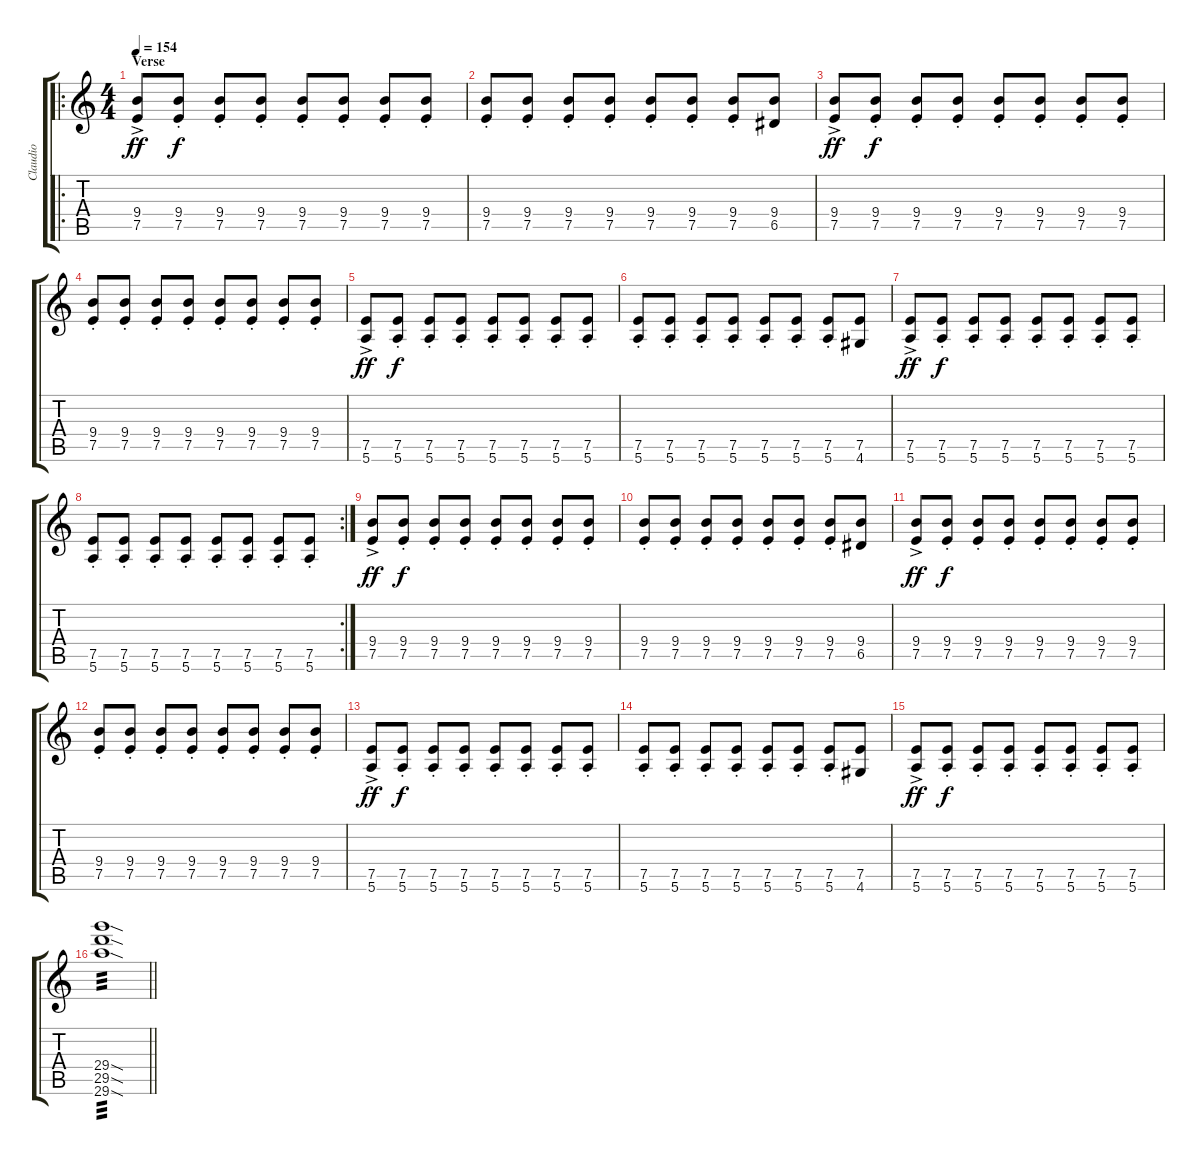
\track ("Claudio" "Claudio") {instrument distortionguitar}
\staff {score tabs}
\tuning (E4 B3 G3 D3 A2 E2) {hide}
\ro
\ts (4 4)
\section ("" "Verse")
\tempo 154
\clef g2
\ks c
(9.4{ac} 7.5{ac}).8{dy ff} (9.4{st} 7.5{st}).8{dy f} (9.4{st} 7.5{st}).8 (9.4{st} 7.5{st}).8 (9.4{st} 7.5{st}).8 (9.4{st} 7.5{st}).8 (9.4{st} 7.5{st}).8 (9.4{st} 7.5{st}).8 |
(9.4{st} 7.5{st}).8 (9.4{st} 7.5{st}).8 (9.4{st} 7.5{st}).8 (9.4{st} 7.5{st}).8 (9.4{st} 7.5{st}).8 (9.4{st} 7.5{st}).8 (9.4{st} 7.5{st}).8 (9.4 6.5).8 |
(9.4{ac} 7.5{ac}).8{dy ff} (9.4{st} 7.5{st}).8{dy f} (9.4{st} 7.5{st}).8 (9.4{st} 7.5{st}).8 (9.4{st} 7.5{st}).8 (9.4{st} 7.5{st}).8 (9.4{st} 7.5{st}).8 (9.4{st} 7.5{st}).8 |
(9.4{st} 7.5{st}).8 (9.4{st} 7.5{st}).8 (9.4{st} 7.5{st}).8 (9.4{st} 7.5{st}).8 (9.4{st} 7.5{st}).8 (9.4{st} 7.5{st}).8 (9.4{st} 7.5{st}).8 (9.4{st} 7.5{st}).8 |
(7.5{ac} 5.6{ac}).8{dy ff} (7.5{st} 5.6{st}).8{dy f} (7.5{st} 5.6{st}).8 (7.5{st} 5.6{st}).8 (7.5{st} 5.6{st}).8 (7.5{st} 5.6{st}).8 (7.5{st} 5.6{st}).8 (7.5{st} 5.6{st}).8 |
(7.5{st} 5.6{st}).8 (7.5{st} 5.6{st}).8 (7.5{st} 5.6{st}).8 (7.5{st} 5.6{st}).8 (7.5{st} 5.6{st}).8 (7.5{st} 5.6{st}).8 (7.5{st} 5.6{st}).8 (7.5 4.6).8 |
(7.5{ac} 5.6{ac}).8{dy ff} (7.5{st} 5.6{st}).8{dy f} (7.5{st} 5.6{st}).8 (7.5{st} 5.6{st}).8 (7.5{st} 5.6{st}).8 (7.5{st} 5.6{st}).8 (7.5{st} 5.6{st}).8 (7.5{st} 5.6{st}).8 |
\rc 2
(7.5{st} 5.6{st}).8 (7.5{st} 5.6{st}).8 (7.5{st} 5.6{st}).8 (7.5{st} 5.6{st}).8 (7.5{st} 5.6{st}).8 (7.5{st} 5.6{st}).8 (7.5{st} 5.6{st}).8 (7.5{st} 5.6{st}).8 |
(9.4{ac} 7.5{ac}).8{dy ff} (9.4{st} 7.5{st}).8{dy f} (9.4{st} 7.5{st}).8 (9.4{st} 7.5{st}).8 (9.4{st} 7.5{st}).8 (9.4{st} 7.5{st}).8 (9.4{st} 7.5{st}).8 (9.4{st} 7.5{st}).8 |
(9.4{st} 7.5{st}).8 (9.4{st} 7.5{st}).8 (9.4{st} 7.5{st}).8 (9.4{st} 7.5{st}).8 (9.4{st} 7.5{st}).8 (9.4{st} 7.5{st}).8 (9.4{st} 7.5{st}).8 (9.4 6.5).8 |
(9.4{ac} 7.5{ac}).8{dy ff} (9.4{st} 7.5{st}).8{dy f} (9.4{st} 7.5{st}).8 (9.4{st} 7.5{st}).8 (9.4{st} 7.5{st}).8 (9.4{st} 7.5{st}).8 (9.4{st} 7.5{st}).8 (9.4{st} 7.5{st}).8 |
(9.4{st} 7.5{st}).8 (9.4{st} 7.5{st}).8 (9.4{st} 7.5{st}).8 (9.4{st} 7.5{st}).8 (9.4{st} 7.5{st}).8 (9.4{st} 7.5{st}).8 (9.4{st} 7.5{st}).8 (9.4{st} 7.5{st}).8 |
(7.5{ac} 5.6{ac}).8{dy ff} (7.5{st} 5.6{st}).8{dy f} (7.5{st} 5.6{st}).8 (7.5{st} 5.6{st}).8 (7.5{st} 5.6{st}).8 (7.5{st} 5.6{st}).8 (7.5{st} 5.6{st}).8 (7.5{st} 5.6{st}).8 |
(7.5{st} 5.6{st}).8 (7.5{st} 5.6{st}).8 (7.5{st} 5.6{st}).8 (7.5{st} 5.6{st}).8 (7.5{st} 5.6{st}).8 (7.5{st} 5.6{st}).8 (7.5{st} 5.6{st}).8 (7.5 4.6).8 |
(7.5{ac} 5.6{ac}).8{dy ff} (7.5{st} 5.6{st}).8{dy f} (7.5{st} 5.6{st}).8 (7.5{st} 5.6{st}).8 (7.5{st} 5.6{st}).8 (7.5{st} 5.6{st}).8 (7.5{st} 5.6{st}).8 (7.5{st} 5.6{st}).8 |
\barLineRight lightlight
(29.4{sod} 29.5{sod} 29.6{sod}).1{tp 3}
